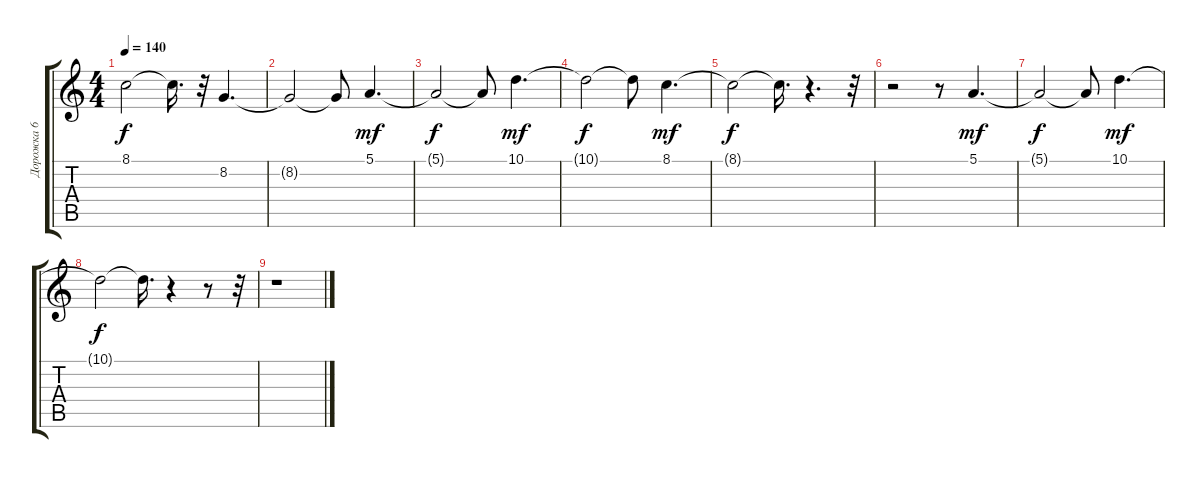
\track ("Дорожка 6" "Дорожка 6") {instrument choiraahs}
\staff {score tabs}
\tuning (E4 B3 G3 D3 A2 E2) {hide}
\ts (4 4)
\tempo 140
\clef g2
\ks c
8.1{t}.2{dy f} 8.1{t}.16{d} r.32 8.2.4{d} |
8.2{t}.2 8.2{t}.8 5.1.4{d dy mf} |
5.1{t}.2{dy f} 5.1{t}.8 10.1.4{d dy mf} |
10.1{t}.2{dy f} 10.1{t}.8 8.1.4{d dy mf} |
8.1{t}.2{dy f} 8.1{t}.16{d} r.4{d} r.32 |
r.2 r.8 5.1.4{d dy mf} |
5.1{t}.2{dy f} 5.1{t}.8 10.1.4{d dy mf} |
10.1{t}.2{dy f} 10.1{t}.16{d} r.4 r.8 r.32 |
r.1
